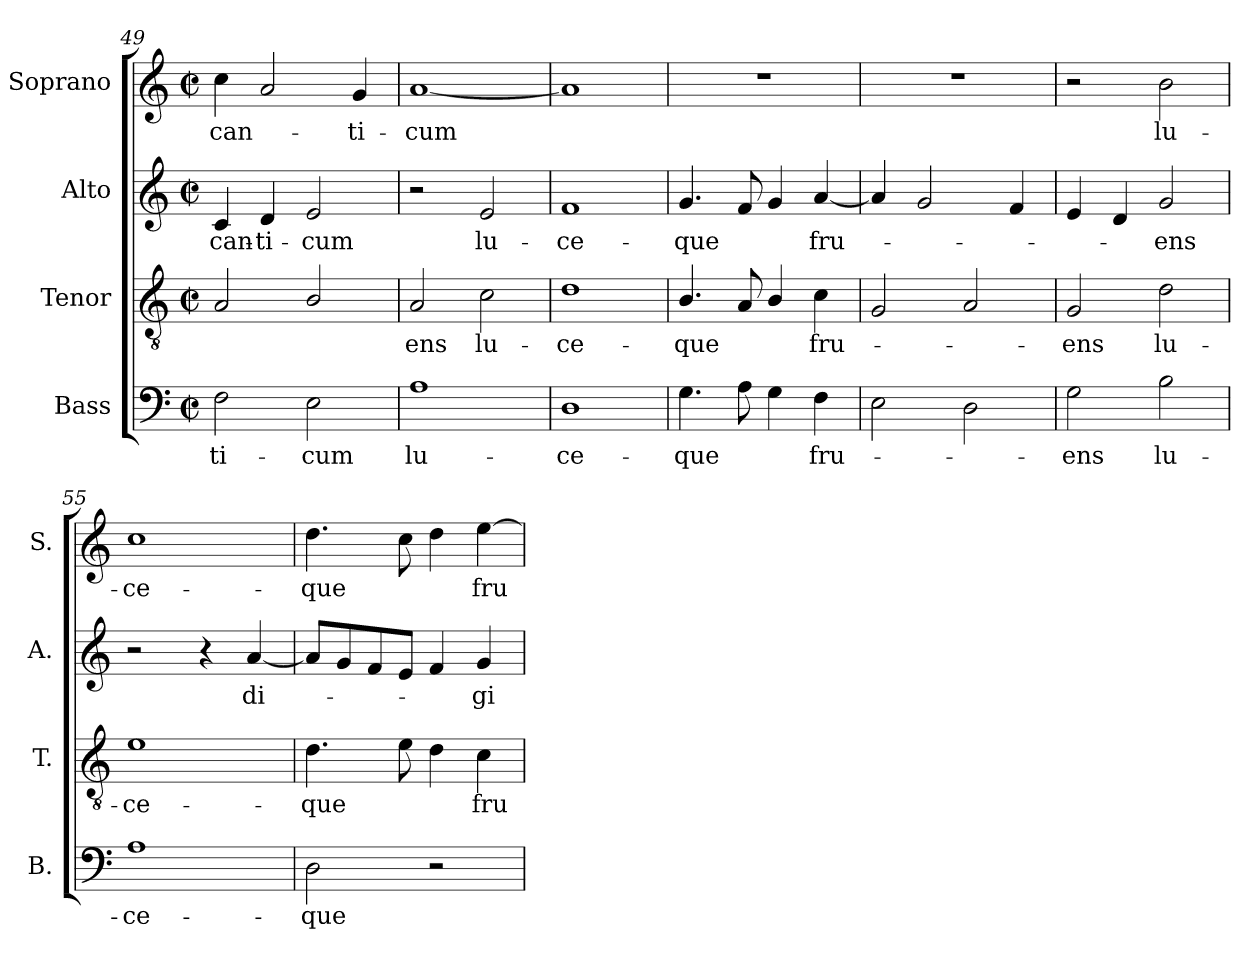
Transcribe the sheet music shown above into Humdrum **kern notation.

**kern	**text	**kern	**text	**kern	**text	**kern	**text
*part4	*part4	*part3	*part3	*part2	*part2	*part1	*part1
*staff4	*staff4	*staff3	*staff3	*staff2	*staff2	*staff1	*staff1
*I"Bass	*	*I"Tenor	*	*I"Alto	*	*I"Soprano	*
*I'B.	*	*I'T.	*	*I'A.	*	*I'S.	*
*clefF4	*	*clefGv2	*	*clefG2	*	*clefG2	*
*	*	*ITrd7c12	*	*	*	*	*
*k[]	*	*k[]	*	*k[]	*	*k[]	*
*C:	*	*C:	*	*C:	*	*C:	*
*M2/2	*	*M2/2	*	*M2/2	*	*M2/2	*
*met(c|)	*	*met(c|)	*	*met(c|)	*	*met(c|)	*
=49	=49	=49	=49	=49	=49	=49	=49
!	!LO:LY:b:color=#000000	!	!	!	!	!	!
!	!	!	!	!	!LO:LY:b:color=#000000	!	!
!	!	!	!	!	!	!	!LO:LY:b:color=#000000
2Fi\	-ti-	2AAi/	.	4ci/	can-	4cci\	can-
!	!	!	!	!	!LO:LY:b:color=#000000	!	!
.	.	.	.	4di/	-ti-	2ai/	.
!	!LO:LY:b:color=#000000	!	!	!	!	!	!
!	!	!	!	!	!LO:LY:b:color=#000000	!	!
2Ei\	-cum	2BBi/	.	2ei/	-cum	.	.
!	!	!	!	!	!	!	!LO:LY:b:color=#000000
.	.	.	.	.	.	4gi/	-ti-
=50	=50	=50	=50	=50	=50	=50	=50
!	!LO:LY:b:color=#000000	!	!	!	!	!	!
!	!	!	!LO:LY:b:color=#000000	!	!	!	!
!	!	!	!	!	!	!	!LO:LY:b:color=#000000
1Ai	lu-	2AAi/	-ens	2r	.	[1ai	-cum
!	!	!	!LO:LY:b:color=#000000	!	!	!	!
!	!	!	!	!	!LO:LY:b:color=#000000	!	!
.	.	2Ci\	lu-	2ei/	lu-	.	.
!!LO:LB:g=z
=51	=51	=51	=51	=51	=51	=51	=51
!	!LO:LY:b:color=#000000	!	!	!	!	!	!
!	!	!	!LO:LY:b:color=#000000	!	!	!	!
!	!	!	!	!	!LO:LY:b:color=#000000	!	!
1Di	-ce-	1Di	-ce-	1fi	-ce-	1ai]	.
=52	=52	=52	=52	=52	=52	=52	=52
!	!LO:LY:b:color=#000000	!	!	!	!	!	!
!	!	!	!LO:LY:b:color=#000000	!	!	!	!
!	!	!	!	!	!LO:LY:b:color=#000000	!	!
4.Gi\	-que	4.BBi/	-que	4.gi/	-que	1r	.
8Ai\	.	8AAi/	.	8fi/	.	.	.
4Gi\	.	4BBi/	.	4gi/	.	.	.
!	!LO:LY:b:color=#000000	!	!	!	!	!	!
!	!	!	!LO:LY:b:color=#000000	!	!	!	!
!	!	!	!	!	!LO:LY:b:color=#000000	!	!
4Fi\	fru-	4Ci\	fru-	[4ai/	fru-	.	.
=53	=53	=53	=53	=53	=53	=53	=53
2Ei\	.	2GGi/	.	4ai/]	.	1r	.
.	.	.	.	2gi/	.	.	.
2Di\	.	2AAi/	.	.	.	.	.
.	.	.	.	4fi/	.	.	.
=54	=54	=54	=54	=54	=54	=54	=54
!	!LO:LY:b:color=#000000	!	!	!	!	!	!
!	!	!	!LO:LY:b:color=#000000	!	!	!	!
2Gi\	-ens	2GGi/	-ens	4ei/	.	2r	.
.	.	.	.	4di/	.	.	.
!	!LO:LY:b:color=#000000	!	!	!	!	!	!
!	!	!	!LO:LY:b:color=#000000	!	!	!	!
!	!	!	!	!	!LO:LY:b:color=#000000	!	!
!	!	!	!	!	!	!	!LO:LY:b:color=#000000
2Bi\	lu-	2Di\	lu-	2gi/	-ens	2bi\	lu-
=55	=55	=55	=55	=55	=55	=55	=55
!	!LO:LY:b:color=#000000	!	!	!	!	!	!
!	!	!	!LO:LY:b:color=#000000	!	!	!	!
!	!	!	!	!	!	!	!LO:LY:b:color=#000000
1Ai	-ce-	1Ei	-ce-	2r	.	1cci	-ce-
.	.	.	.	4r	.	.	.
!	!	!	!	!	!LO:LY:b:color=#000000	!	!
.	.	.	.	[4ai/	di-	.	.
=56	=56	=56	=56	=56	=56	=56	=56
!	!LO:LY:b:color=#000000	!	!	!	!	!	!
!	!	!	!LO:LY:b:color=#000000	!	!	!	!
!	!	!	!	!	!	!	!LO:LY:b:color=#000000
2Di\	-que	4.Di\	-que	8ai/L]	.	4.ddi\	-que
.	.	.	.	8gi/	.	.	.
.	.	.	.	8fi/	.	.	.
.	.	8Ei\	.	8ei/J	.	8cci\	.
2r	.	4Di\	.	4fi/	.	4ddi\	.
!	!	!	!LO:LY:b:color=#000000	!	!	!	!
!	!	!	!	!	!LO:LY:b:color=#000000	!	!
!	!	!	!	!	!	!	!LO:LY:b:color=#000000
.	.	4Ci\	fru-	4gi/	-gi-	[4eei\	fru-
=	=	=	=	=	=	=	=
*-	*-	*-	*-	*-	*-	*-	*-
